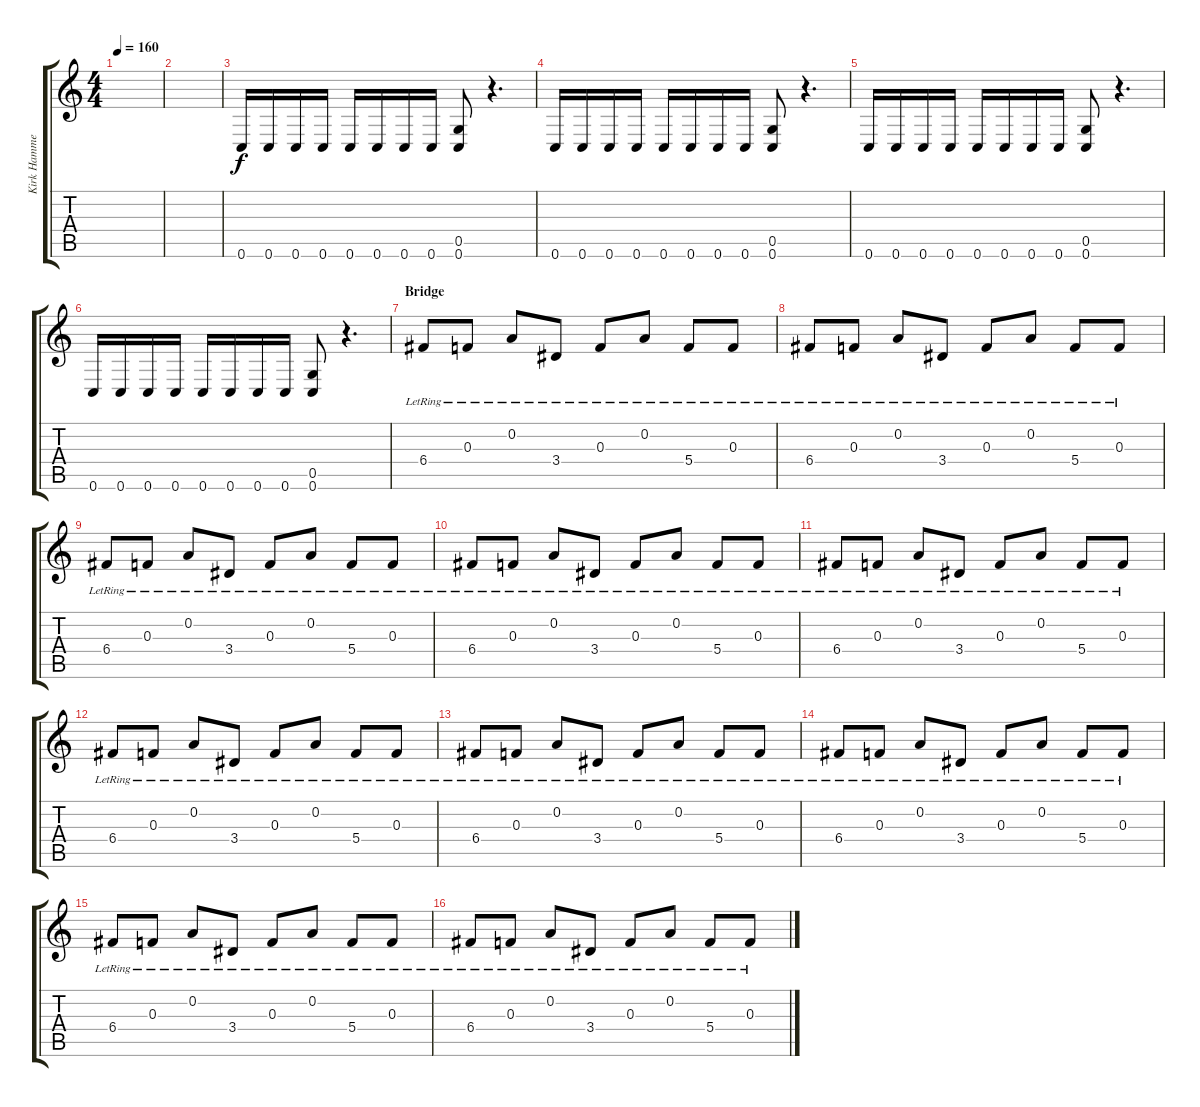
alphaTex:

\track ("Kirk Hammet" "Kirk Hamme") {instrument overdrivenguitar}
\staff {score tabs}
\tuning (D4 A3 F3 C3 G2 C2) {hide}
\ts (4 4)
\tempo 160
\clef g2
\ks c
|
|
0.6.16 0.6.16 0.6.16 0.6.16 0.6.16 0.6.16 0.6.16 0.6.16 (0.5 0.6).8 r.4{d} |
0.6.16 0.6.16 0.6.16 0.6.16 0.6.16 0.6.16 0.6.16 0.6.16 (0.5 0.6).8 r.4{d} |
0.6.16 0.6.16 0.6.16 0.6.16 0.6.16 0.6.16 0.6.16 0.6.16 (0.5 0.6).8 r.4{d} |
0.6.16 0.6.16 0.6.16 0.6.16 0.6.16 0.6.16 0.6.16 0.6.16 (0.5 0.6).8 r.4{d} |
\section ("" "Bridge")
6.4{lr}.8{volume 12 instrument electricguitarclean} 0.3{lr}.8 0.2{lr}.8 3.4{lr}.8 0.3{lr}.8 0.2{lr}.8 5.4{lr}.8 0.3{lr}.8 |
6.4{lr}.8 0.3{lr}.8 0.2{lr}.8 3.4{lr}.8 0.3{lr}.8 0.2{lr}.8 5.4{lr}.8 0.3{lr}.8 |
6.4{lr}.8 0.3{lr}.8 0.2{lr}.8 3.4{lr}.8 0.3{lr}.8 0.2{lr}.8 5.4{lr}.8 0.3{lr}.8 |
6.4{lr}.8 0.3{lr}.8 0.2{lr}.8 3.4{lr}.8 0.3{lr}.8 0.2{lr}.8 5.4{lr}.8 0.3{lr}.8 |
6.4{lr}.8 0.3{lr}.8 0.2{lr}.8 3.4{lr}.8 0.3{lr}.8 0.2{lr}.8 5.4{lr}.8 0.3{lr}.8 |
6.4{lr}.8 0.3{lr}.8 0.2{lr}.8 3.4{lr}.8 0.3{lr}.8 0.2{lr}.8 5.4{lr}.8 0.3{lr}.8 |
6.4{lr}.8 0.3{lr}.8 0.2{lr}.8 3.4{lr}.8 0.3{lr}.8 0.2{lr}.8 5.4{lr}.8 0.3{lr}.8 |
6.4{lr}.8 0.3{lr}.8 0.2{lr}.8 3.4{lr}.8 0.3{lr}.8 0.2{lr}.8 5.4{lr}.8 0.3{lr}.8 |
6.4{lr}.8 0.3{lr}.8 0.2{lr}.8 3.4{lr}.8 0.3{lr}.8 0.2{lr}.8 5.4{lr}.8 0.3{lr}.8 |
6.4{lr}.8 0.3{lr}.8 0.2{lr}.8 3.4{lr}.8 0.3{lr}.8 0.2{lr}.8 5.4{lr}.8 0.3{lr}.8
